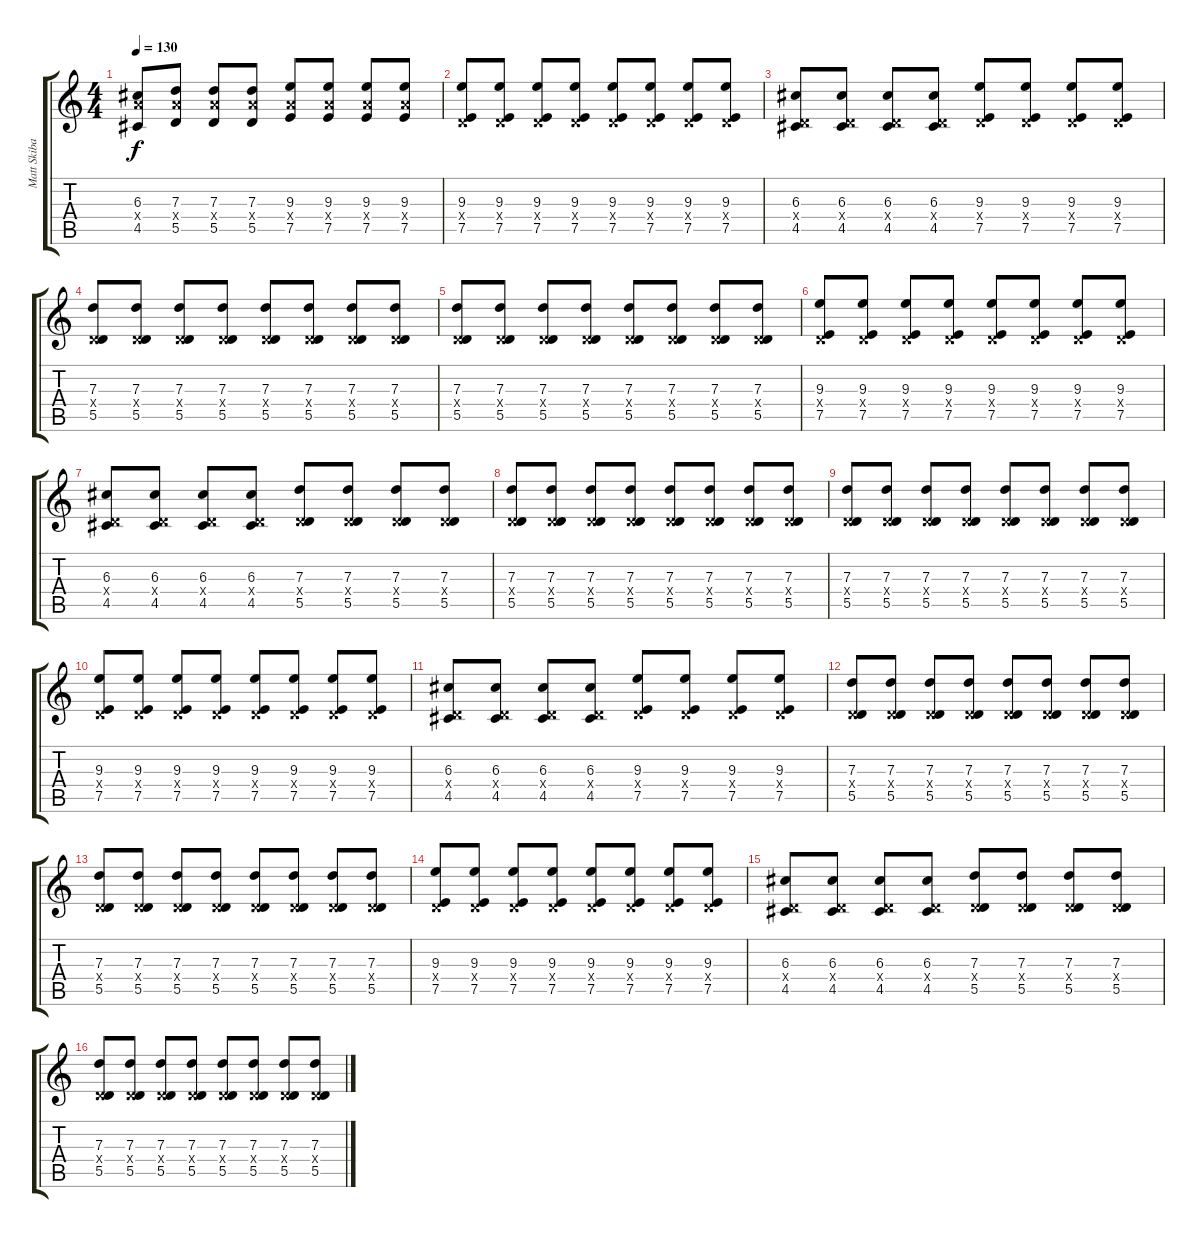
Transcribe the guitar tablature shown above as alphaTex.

\track ("Matt Skiba 3" "Matt Skiba") {instrument overdrivenguitar}
\staff {score tabs}
\tuning (E4 B3 G3 D3 A2 E2) {hide}
\ts (4 4)
\tempo 130
\clef g2
\ks c
(6.3 7.4{x} 4.5).8{dy f} (7.3 7.4{x} 5.5).8 (7.3 7.4{x} 5.5).8 (7.3 7.4{x} 5.5).8 (9.3 7.4{x} 7.5).8 (9.3 7.4{x} 7.5).8 (9.3 7.4{x} 7.5).8 (9.3 7.4{x} 7.5).8 |
(9.3 0.4{x} 7.5).8 (9.3 0.4{x} 7.5).8 (9.3 0.4{x} 7.5).8 (9.3 0.4{x} 7.5).8 (9.3 0.4{x} 7.5).8 (9.3 0.4{x} 7.5).8 (9.3 0.4{x} 7.5).8 (9.3 0.4{x} 7.5).8 |
(6.3 0.4{x} 4.5).8 (6.3 0.4{x} 4.5).8 (6.3 0.4{x} 4.5).8 (6.3 0.4{x} 4.5).8 (9.3 0.4{x} 7.5).8 (9.3 0.4{x} 7.5).8 (9.3 0.4{x} 7.5).8 (9.3 0.4{x} 7.5).8 |
(7.3 0.4{x} 5.5).8 (7.3 0.4{x} 5.5).8 (7.3 0.4{x} 5.5).8 (7.3 0.4{x} 5.5).8 (7.3 0.4{x} 5.5).8 (7.3 0.4{x} 5.5).8 (7.3 0.4{x} 5.5).8 (7.3 0.4{x} 5.5).8 |
(7.3 0.4{x} 5.5).8 (7.3 0.4{x} 5.5).8 (7.3 0.4{x} 5.5).8 (7.3 0.4{x} 5.5).8 (7.3 0.4{x} 5.5).8 (7.3 0.4{x} 5.5).8 (7.3 0.4{x} 5.5).8 (7.3 0.4{x} 5.5).8 |
(9.3 0.4{x} 7.5).8 (9.3 0.4{x} 7.5).8 (9.3 0.4{x} 7.5).8 (9.3 0.4{x} 7.5).8 (9.3 0.4{x} 7.5).8 (9.3 0.4{x} 7.5).8 (9.3 0.4{x} 7.5).8 (9.3 0.4{x} 7.5).8 |
(6.3 0.4{x} 4.5).8 (6.3 0.4{x} 4.5).8 (6.3 0.4{x} 4.5).8 (6.3 0.4{x} 4.5).8 (7.3 0.4{x} 5.5).8 (7.3 0.4{x} 5.5).8 (7.3 0.4{x} 5.5).8 (7.3 0.4{x} 5.5).8 |
(7.3 0.4{x} 5.5).8 (7.3 0.4{x} 5.5).8 (7.3 0.4{x} 5.5).8 (7.3 0.4{x} 5.5).8 (7.3 0.4{x} 5.5).8 (7.3 0.4{x} 5.5).8 (7.3 0.4{x} 5.5).8 (7.3 0.4{x} 5.5).8 |
(7.3 0.4{x} 5.5).8 (7.3 0.4{x} 5.5).8 (7.3 0.4{x} 5.5).8 (7.3 0.4{x} 5.5).8 (7.3 0.4{x} 5.5).8 (7.3 0.4{x} 5.5).8 (7.3 0.4{x} 5.5).8 (7.3 0.4{x} 5.5).8 |
(9.3 0.4{x} 7.5).8 (9.3 0.4{x} 7.5).8 (9.3 0.4{x} 7.5).8 (9.3 0.4{x} 7.5).8 (9.3 0.4{x} 7.5).8 (9.3 0.4{x} 7.5).8 (9.3 0.4{x} 7.5).8 (9.3 0.4{x} 7.5).8 |
(6.3 0.4{x} 4.5).8 (6.3 0.4{x} 4.5).8 (6.3 0.4{x} 4.5).8 (6.3 0.4{x} 4.5).8 (9.3 0.4{x} 7.5).8 (9.3 0.4{x} 7.5).8 (9.3 0.4{x} 7.5).8 (9.3 0.4{x} 7.5).8 |
(7.3 0.4{x} 5.5).8 (7.3 0.4{x} 5.5).8 (7.3 0.4{x} 5.5).8 (7.3 0.4{x} 5.5).8 (7.3 0.4{x} 5.5).8 (7.3 0.4{x} 5.5).8 (7.3 0.4{x} 5.5).8 (7.3 0.4{x} 5.5).8 |
(7.3 0.4{x} 5.5).8 (7.3 0.4{x} 5.5).8 (7.3 0.4{x} 5.5).8 (7.3 0.4{x} 5.5).8 (7.3 0.4{x} 5.5).8 (7.3 0.4{x} 5.5).8 (7.3 0.4{x} 5.5).8 (7.3 0.4{x} 5.5).8 |
(9.3 0.4{x} 7.5).8 (9.3 0.4{x} 7.5).8 (9.3 0.4{x} 7.5).8 (9.3 0.4{x} 7.5).8 (9.3 0.4{x} 7.5).8 (9.3 0.4{x} 7.5).8 (9.3 0.4{x} 7.5).8 (9.3 0.4{x} 7.5).8 |
(6.3 0.4{x} 4.5).8 (6.3 0.4{x} 4.5).8 (6.3 0.4{x} 4.5).8 (6.3 0.4{x} 4.5).8 (7.3 0.4{x} 5.5).8 (7.3 0.4{x} 5.5).8 (7.3 0.4{x} 5.5).8 (7.3 0.4{x} 5.5).8 |
(7.3 0.4{x} 5.5).8 (7.3 0.4{x} 5.5).8 (7.3 0.4{x} 5.5).8 (7.3 0.4{x} 5.5).8 (7.3 0.4{x} 5.5).8 (7.3 0.4{x} 5.5).8 (7.3 0.4{x} 5.5).8 (7.3 0.4{x} 5.5).8
